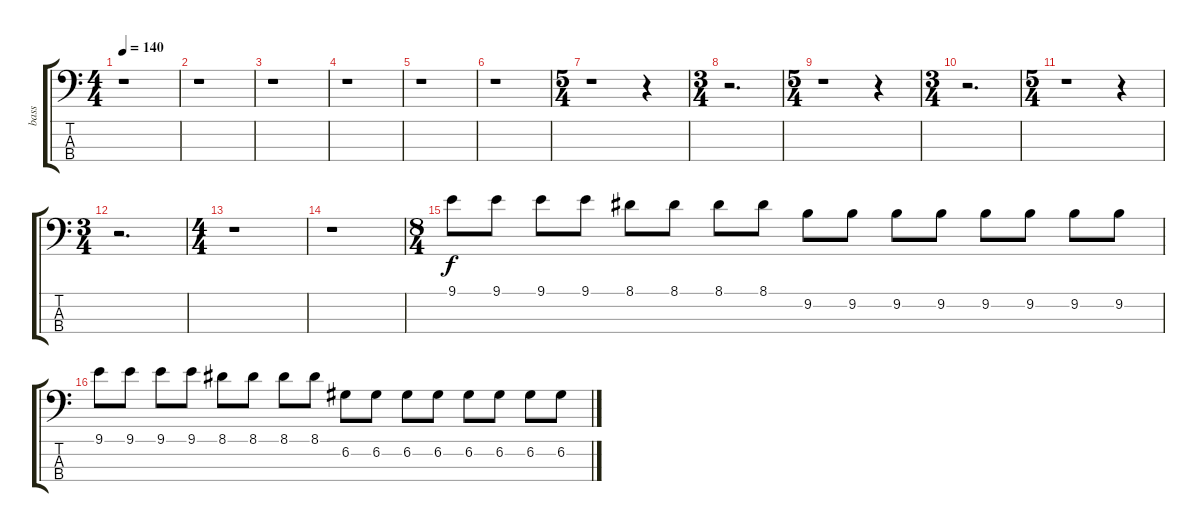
\track ("bass" "bass") {instrument electricbasspick}
\staff {score tabs}
\tuning (G2 D2 A1 E1) {hide}
\ts (4 4)
\tempo 140
\clef f4
\ks c
r.1{dy f} |
r.1 |
r.1 |
r.1 |
r.1 |
r.1 |
\ts (5 4)
r.1 r.4 |
\ts (3 4)
r.2{d} |
\ts (5 4)
r.1 r.4 |
\ts (3 4)
r.2{d} |
\ts (5 4)
r.1 r.4 |
\ts (3 4)
r.2{d} |
\ts (4 4)
r.1 |
r.1 |
\ts (8 4)
9.1.8 9.1.8 9.1.8 9.1.8 8.1.8 8.1.8 8.1.8 8.1.8 9.2.8 9.2.8 9.2.8 9.2.8 9.2.8 9.2.8 9.2.8 9.2.8 |
9.1.8 9.1.8 9.1.8 9.1.8 8.1.8 8.1.8 8.1.8 8.1.8 6.2.8 6.2.8 6.2.8 6.2.8 6.2.8 6.2.8 6.2.8 6.2.8
